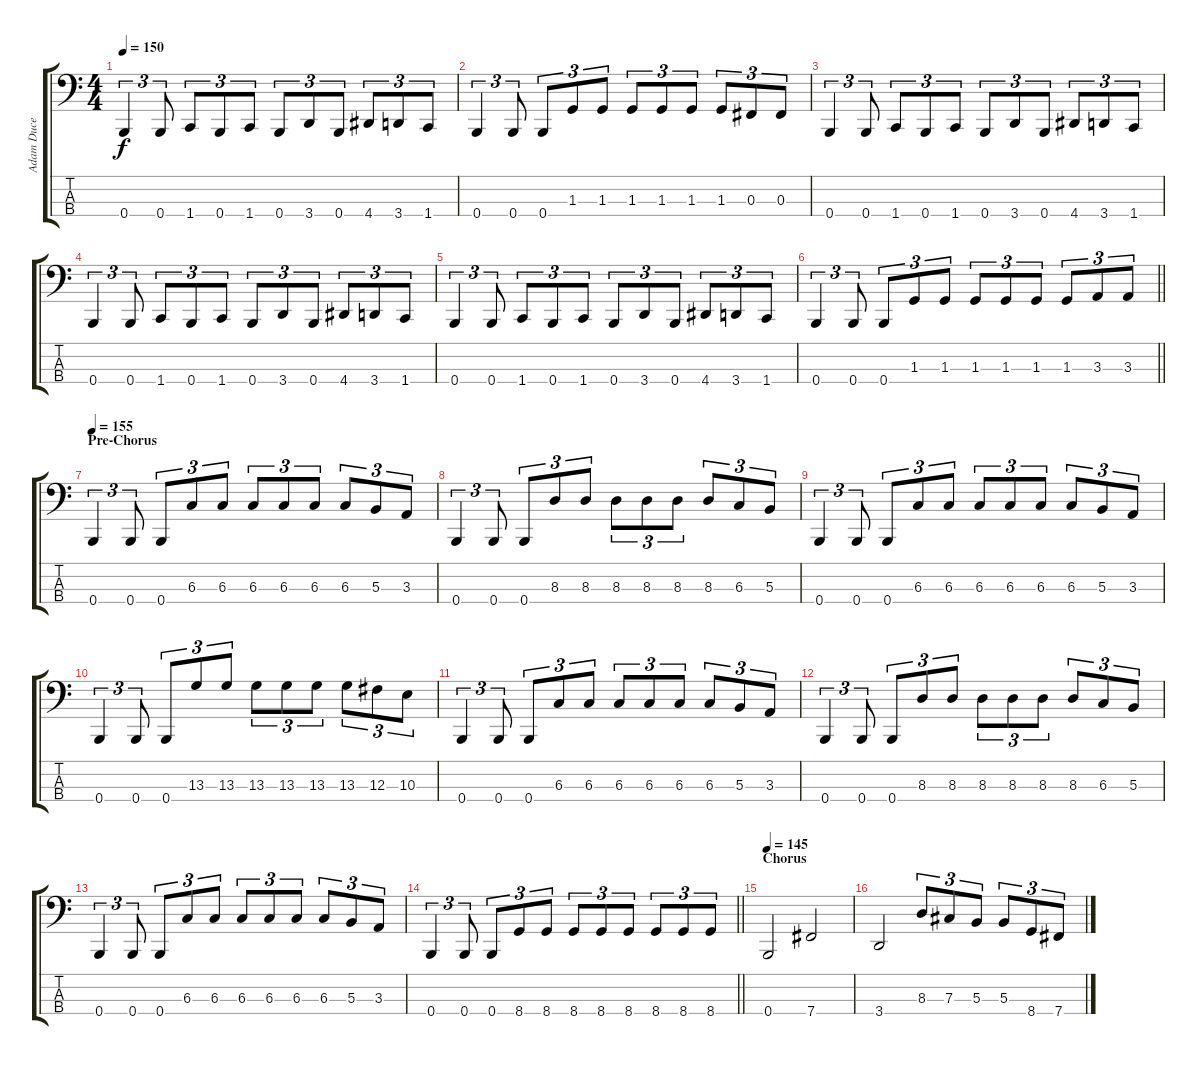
\track ("Adam Duce" "Adam Duce") {instrument electricbasspick}
\staff {score tabs}
\tuning (E2 B1 Gb1 B0) {hide}
\ts (4 4)
\tempo 150
\clef f4
\ks c
0.4.4{tu (3 2) dy f} 0.4.8{tu (3 2)} 1.4.8{tu (3 2)} 0.4.8{tu (3 2)} 1.4.8{tu (3 2)} 0.4.8{tu (3 2)} 3.4.8{tu (3 2)} 0.4.8{tu (3 2)} 4.4.8{tu (3 2)} 3.4.8{tu (3 2)} 1.4.8{tu (3 2)} |
0.4.4{tu (3 2)} 0.4.8{tu (3 2)} 0.4.8{tu (3 2)} 1.3.8{tu (3 2)} 1.3.8{tu (3 2)} 1.3.8{tu (3 2)} 1.3.8{tu (3 2)} 1.3.8{tu (3 2)} 1.3.8{tu (3 2)} 0.3.8{tu (3 2)} 0.3.8{tu (3 2)} |
0.4.4{tu (3 2)} 0.4.8{tu (3 2)} 1.4.8{tu (3 2)} 0.4.8{tu (3 2)} 1.4.8{tu (3 2)} 0.4.8{tu (3 2)} 3.4.8{tu (3 2)} 0.4.8{tu (3 2)} 4.4.8{tu (3 2)} 3.4.8{tu (3 2)} 1.4.8{tu (3 2)} |
0.4.4{tu (3 2)} 0.4.8{tu (3 2)} 1.4.8{tu (3 2)} 0.4.8{tu (3 2)} 1.4.8{tu (3 2)} 0.4.8{tu (3 2)} 3.4.8{tu (3 2)} 0.4.8{tu (3 2)} 4.4.8{tu (3 2)} 3.4.8{tu (3 2)} 1.4.8{tu (3 2)} |
0.4.4{tu (3 2)} 0.4.8{tu (3 2)} 1.4.8{tu (3 2)} 0.4.8{tu (3 2)} 1.4.8{tu (3 2)} 0.4.8{tu (3 2)} 3.4.8{tu (3 2)} 0.4.8{tu (3 2)} 4.4.8{tu (3 2)} 3.4.8{tu (3 2)} 1.4.8{tu (3 2)} |
\barLineRight lightlight
0.4.4{tu (3 2)} 0.4.8{tu (3 2)} 0.4.8{tu (3 2)} 1.3.8{tu (3 2)} 1.3.8{tu (3 2)} 1.3.8{tu (3 2)} 1.3.8{tu (3 2)} 1.3.8{tu (3 2)} 1.3.8{tu (3 2)} 3.3.8{tu (3 2)} 3.3.8{tu (3 2)} |
\section ("" "Pre-Chorus")
\tempo 155
0.4.4{tu (3 2)} 0.4.8{tu (3 2)} 0.4.8{tu (3 2)} 6.3.8{tu (3 2)} 6.3.8{tu (3 2)} 6.3.8{tu (3 2)} 6.3.8{tu (3 2)} 6.3.8{tu (3 2)} 6.3.8{tu (3 2)} 5.3.8{tu (3 2)} 3.3.8{tu (3 2)} |
0.4.4{tu (3 2)} 0.4.8{tu (3 2)} 0.4.8{tu (3 2)} 8.3.8{tu (3 2)} 8.3.8{tu (3 2)} 8.3.8{tu (3 2)} 8.3.8{tu (3 2)} 8.3.8{tu (3 2)} 8.3.8{tu (3 2)} 6.3.8{tu (3 2)} 5.3.8{tu (3 2)} |
0.4.4{tu (3 2)} 0.4.8{tu (3 2)} 0.4.8{tu (3 2)} 6.3.8{tu (3 2)} 6.3.8{tu (3 2)} 6.3.8{tu (3 2)} 6.3.8{tu (3 2)} 6.3.8{tu (3 2)} 6.3.8{tu (3 2)} 5.3.8{tu (3 2)} 3.3.8{tu (3 2)} |
0.4.4{tu (3 2)} 0.4.8{tu (3 2)} 0.4.8{tu (3 2)} 13.3.8{tu (3 2)} 13.3.8{tu (3 2)} 13.3.8{tu (3 2)} 13.3.8{tu (3 2)} 13.3.8{tu (3 2)} 13.3.8{tu (3 2)} 12.3.8{tu (3 2)} 10.3.8{tu (3 2)} |
0.4.4{tu (3 2)} 0.4.8{tu (3 2)} 0.4.8{tu (3 2)} 6.3.8{tu (3 2)} 6.3.8{tu (3 2)} 6.3.8{tu (3 2)} 6.3.8{tu (3 2)} 6.3.8{tu (3 2)} 6.3.8{tu (3 2)} 5.3.8{tu (3 2)} 3.3.8{tu (3 2)} |
0.4.4{tu (3 2)} 0.4.8{tu (3 2)} 0.4.8{tu (3 2)} 8.3.8{tu (3 2)} 8.3.8{tu (3 2)} 8.3.8{tu (3 2)} 8.3.8{tu (3 2)} 8.3.8{tu (3 2)} 8.3.8{tu (3 2)} 6.3.8{tu (3 2)} 5.3.8{tu (3 2)} |
0.4.4{tu (3 2)} 0.4.8{tu (3 2)} 0.4.8{tu (3 2)} 6.3.8{tu (3 2)} 6.3.8{tu (3 2)} 6.3.8{tu (3 2)} 6.3.8{tu (3 2)} 6.3.8{tu (3 2)} 6.3.8{tu (3 2)} 5.3.8{tu (3 2)} 3.3.8{tu (3 2)} |
\barLineRight lightlight
0.4.4{tu (3 2)} 0.4.8{tu (3 2)} 0.4.8{tu (3 2)} 8.4.8{tu (3 2)} 8.4.8{tu (3 2)} 8.4.8{tu (3 2)} 8.4.8{tu (3 2)} 8.4.8{tu (3 2)} 8.4.8{tu (3 2)} 8.4.8{tu (3 2)} 8.4.8{tu (3 2)} |
\section ("" "Chorus")
\tempo 145
0.4.2 7.4.2 |
3.4.2 8.3.8{tu (3 2)} 7.3.8{tu (3 2)} 5.3.8{tu (3 2)} 5.3.8{tu (3 2)} 8.4.8{tu (3 2)} 7.4.8{tu (3 2)}
